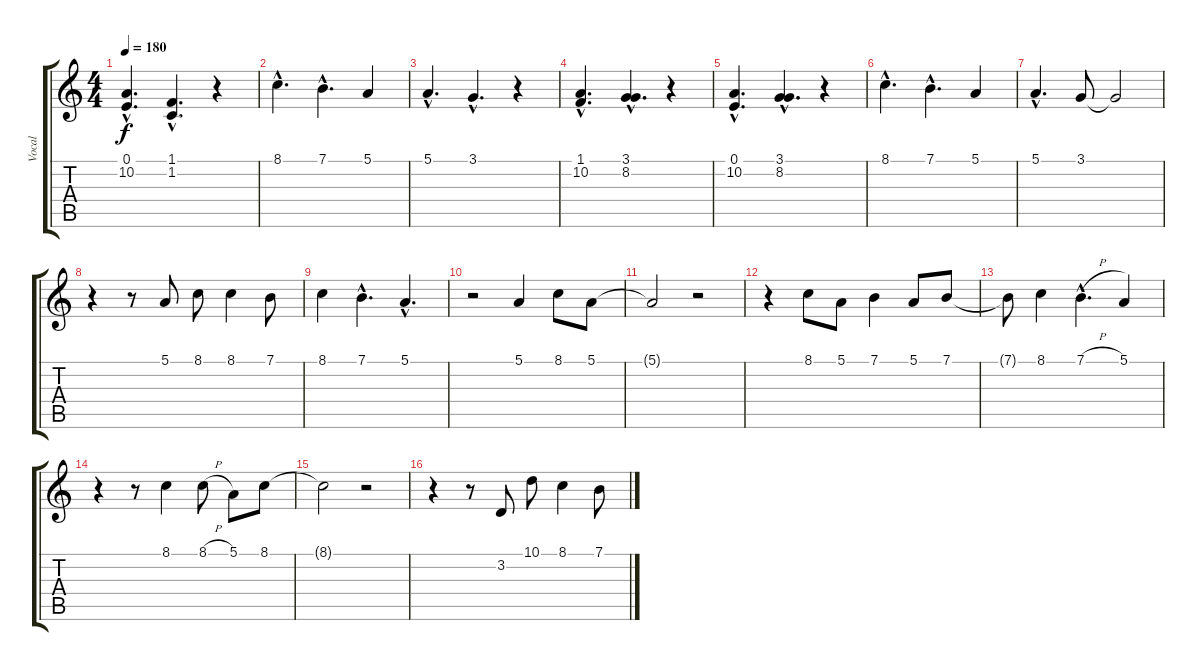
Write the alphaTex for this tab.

\track ("Vocal" "Vocal") {instrument lead2sawtooth}
\staff {score tabs}
\tuning (E4 B3 G3 D3 A2 E2) {hide}
\ts (4 4)
\tempo 180
\clef g2
\ks c
(0.1{hac} 10.2{hac}).4{d dy f} (1.1{hac} 1.2{hac}).4{d} r.4 |
8.1{hac}.4{d} 7.1{hac}.4{d} 5.1.4 |
5.1{hac}.4{d} 3.1{hac}.4{d} r.4 |
(1.1{hac} 10.2{hac}).4{d} (3.1{hac} 8.2{hac}).4{d} r.4 |
(0.1{hac} 10.2{hac}).4{d} (3.1{hac} 8.2{hac}).4{d} r.4 |
8.1{hac}.4{d} 7.1{hac}.4{d} 5.1.4 |
5.1{hac}.4{d} 3.1.8 3.1{t}.2 |
r.4 r.8 5.1.8 8.1.8 8.1.4 7.1.8 |
8.1.4 7.1{hac}.4{d} 5.1{hac}.4{d} |
r.2 5.1.4 8.1.8 5.1.8 |
5.1{t}.2 r.2 |
r.4 8.1.8 5.1.8 7.1.4 5.1.8 7.1.8 |
7.1{t}.8 8.1.4 7.1{h hac}.4{d} 5.1.4 |
r.4 r.8 8.1.4 8.1{h}.8 5.1.8 8.1.8 |
8.1{t}.2 r.2 |
r.4 r.8 3.2.8 10.1.8 8.1.4 7.1.8
